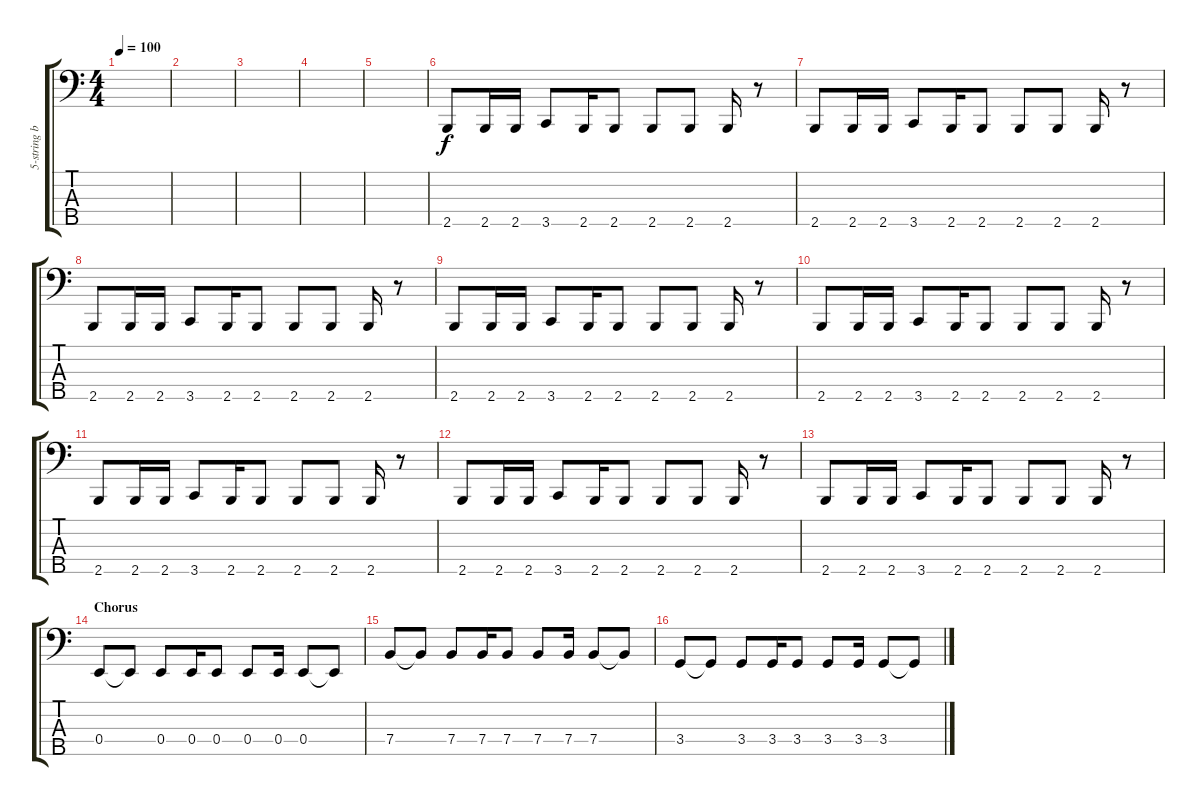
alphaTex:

\track ("5-string bass (Phoenix)" "5-string b") {instrument electricbassfinger}
\staff {score tabs}
\tuning (G2 D2 A1 E1 A0) {hide}
\ts (4 4)
\tempo 100
\clef f4
\ks c
|
|
|
|
|
2.5.8 2.5.16 2.5.16 3.5.8 2.5.16 2.5.8 2.5.8 2.5.8 2.5.16 r.8 |
2.5.8 2.5.16 2.5.16 3.5.8 2.5.16 2.5.8 2.5.8 2.5.8 2.5.16 r.8 |
2.5.8 2.5.16 2.5.16 3.5.8 2.5.16 2.5.8 2.5.8 2.5.8 2.5.16 r.8 |
2.5.8 2.5.16 2.5.16 3.5.8 2.5.16 2.5.8 2.5.8 2.5.8 2.5.16 r.8 |
2.5.8 2.5.16 2.5.16 3.5.8 2.5.16 2.5.8 2.5.8 2.5.8 2.5.16 r.8 |
2.5.8 2.5.16 2.5.16 3.5.8 2.5.16 2.5.8 2.5.8 2.5.8 2.5.16 r.8 |
2.5.8 2.5.16 2.5.16 3.5.8 2.5.16 2.5.8 2.5.8 2.5.8 2.5.16 r.8 |
2.5.8 2.5.16 2.5.16 3.5.8 2.5.16 2.5.8 2.5.8 2.5.8 2.5.16 r.8 |
\section ("" "Chorus")
0.4.8 0.4{t}.8 0.4.8 0.4.16 0.4.8 0.4.8 0.4.16 0.4.8 0.4{t}.8 |
7.4.8 7.4{t}.8 7.4.8 7.4.16 7.4.8 7.4.8 7.4.16 7.4.8 7.4{t}.8 |
3.4.8 3.4{t}.8 3.4.8 3.4.16 3.4.8 3.4.8 3.4.16 3.4.8 3.4{t}.8
